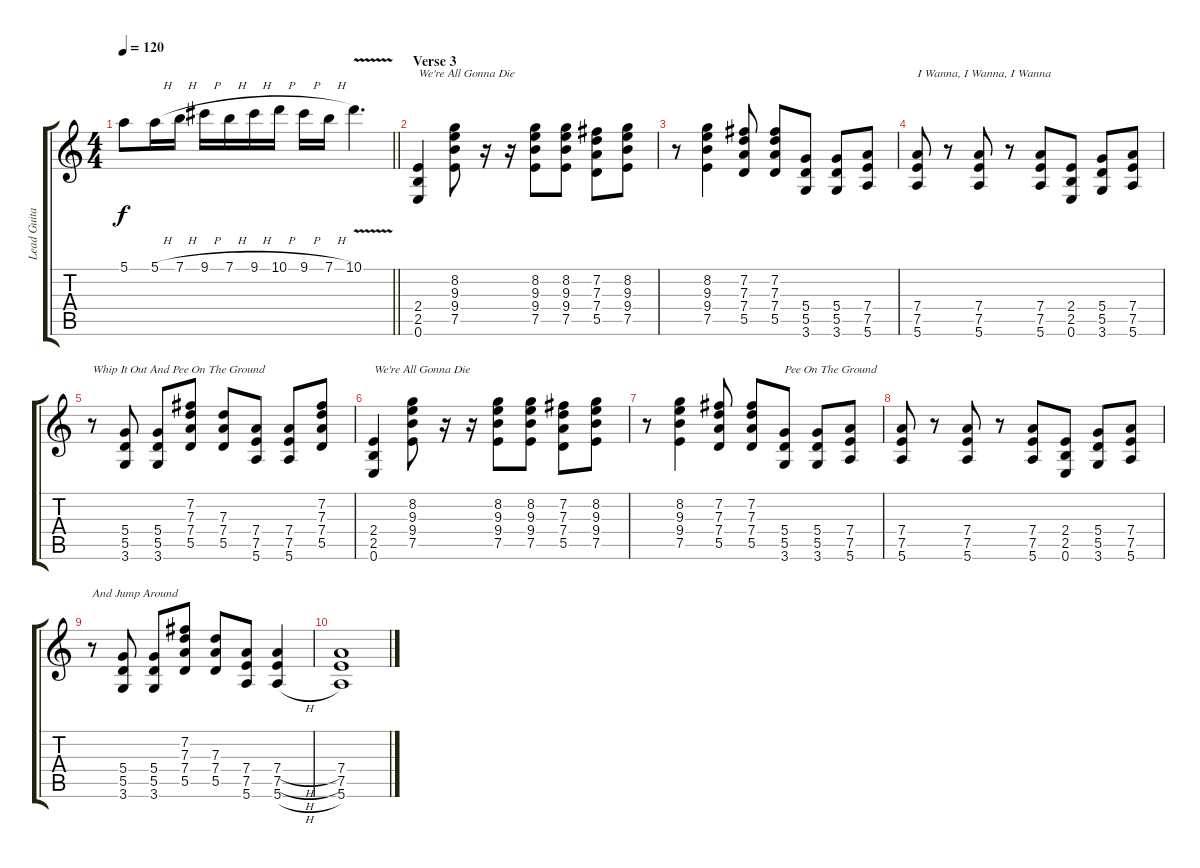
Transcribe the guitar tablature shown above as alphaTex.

\track ("Lead Guitar" "Lead Guita") {instrument distortionguitar}
\staff {score tabs}
\tuning (E4 B3 G3 D3 A2 E2) {hide}
\ts (4 4)
\tempo 120
\clef g2
\barLineRight lightlight
\ks c
5.1.8{dy f} 5.1{h}.16 7.1{h}.16 9.1{h}.16 7.1{h}.16 9.1{h}.16 10.1{h}.16 9.1{h}.16 7.1{h}.16 10.1{v}.4{d} |
\section ("" "Verse 3")
(2.4 2.5 0.6).4{txt "We're All Gonna Die"} (8.2 9.3 9.4 7.5).8 r.16 r.16 (8.2 9.3 9.4 7.5).8 (8.2 9.3 9.4 7.5).8 (7.2 7.3 7.4 5.5).8 (8.2 9.3 9.4 7.5).8 |
r.8 (8.2 9.3 9.4 7.5).4 (7.2 7.3 7.4 5.5).8 (7.2 7.3 7.4 5.5).8 (5.4 5.5 3.6).8 (5.4 5.5 3.6).8 (7.4 7.5 5.6).8 |
(7.4 7.5 5.6).8{txt "I Wanna, I Wanna, I Wanna"} r.8 (7.4 7.5 5.6).8 r.8 (7.4 7.5 5.6).8 (2.4 2.5 0.6).8 (5.4 5.5 3.6).8 (7.4 7.5 5.6).8 |
r.8{txt "Whip It Out And Pee On The Ground"} (5.4 5.5 3.6).8 (5.4 5.5 3.6).8 (7.2 7.3 7.4 5.5).8 (7.3 7.4 5.5).8 (7.4 7.5 5.6).8 (7.4 7.5 5.6).8 (7.2 7.3 7.4 5.5).8 |
(2.4 2.5 0.6).4{txt "We're All Gonna Die"} (8.2 9.3 9.4 7.5).8 r.16 r.16 (8.2 9.3 9.4 7.5).8 (8.2 9.3 9.4 7.5).8 (7.2 7.3 7.4 5.5).8 (8.2 9.3 9.4 7.5).8 |
r.8 (8.2 9.3 9.4 7.5).4 (7.2 7.3 7.4 5.5).8 (7.2 7.3 7.4 5.5).8 (5.4 5.5 3.6).8{txt "Pee On The Ground"} (5.4 5.5 3.6).8 (7.4 7.5 5.6).8 |
(7.4 7.5 5.6).8 r.8 (7.4 7.5 5.6).8 r.8 (7.4 7.5 5.6).8 (2.4 2.5 0.6).8 (5.4 5.5 3.6).8 (7.4 7.5 5.6).8 |
r.8{txt "And Jump Around"} (5.4 5.5 3.6).8 (5.4 5.5 3.6).8 (7.2 7.3 7.4 5.5).8 (7.3 7.4 5.5).8 (7.4 7.5 5.6).8 (7.4{h} 7.5{h} 5.6{h}).4 |
(7.4 7.5 5.6).1
